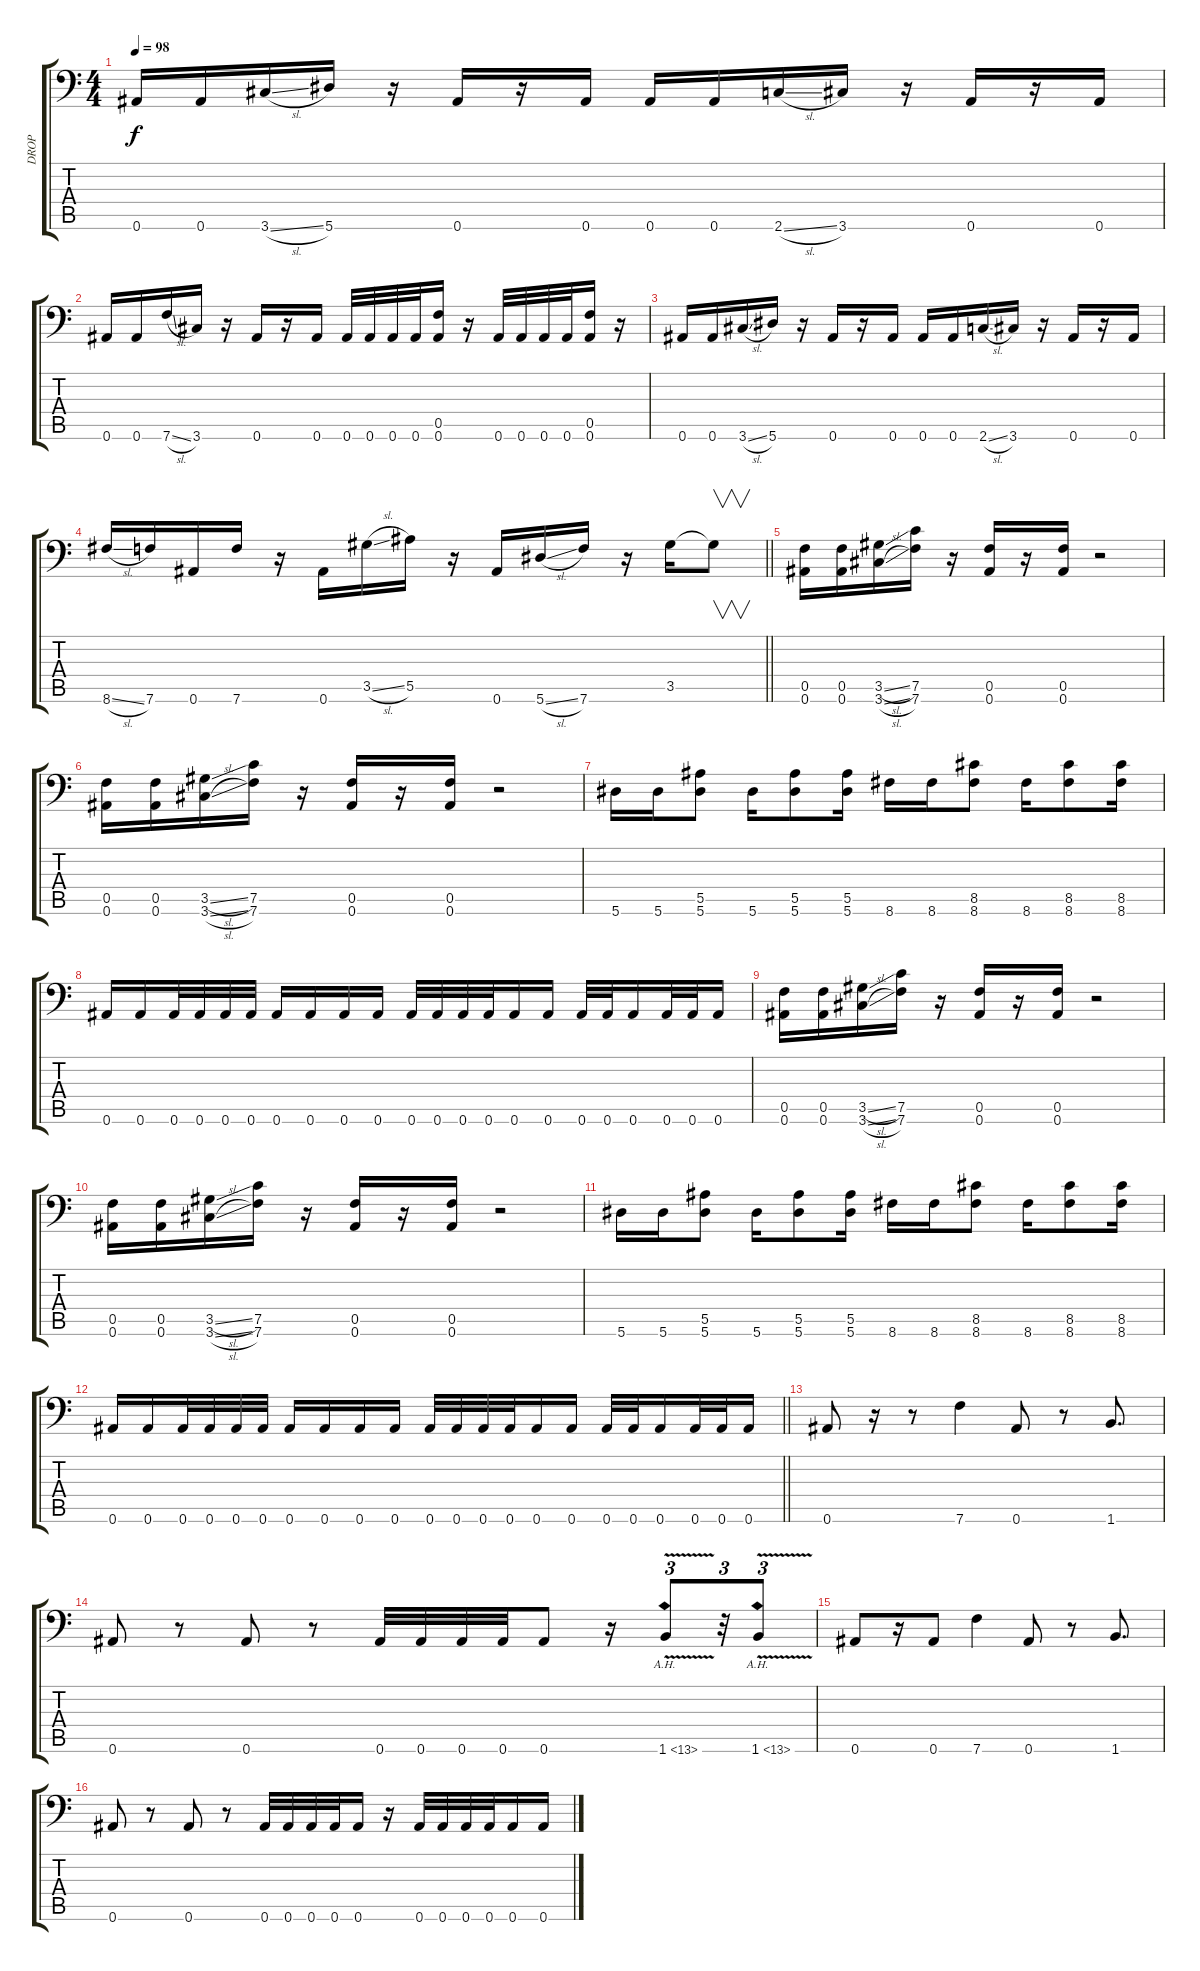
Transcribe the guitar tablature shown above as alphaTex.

\track ("DROP" "DROP") {instrument distortionguitar}
\staff {score tabs}
\tuning (C4 G3 Eb3 Bb2 F2 Bb1) {hide}
\ts (4 4)
\tempo 98
\clef f4
\ks c
0.6.16{dy f} 0.6.16 3.6{sl}.16 5.6.16 r.16 0.6.16 r.16 0.6.16 0.6.16 0.6.16 2.6{sl}.16 3.6.16 r.16 0.6.16 r.16 0.6.16 |
0.6.16 0.6.16 7.6{sl}.16 3.6.16 r.16 0.6.16 r.16 0.6.16 0.6.32 0.6.32 0.6.32 0.6.32 (0.5 0.6).16 r.16 0.6.32 0.6.32 0.6.32 0.6.32 (0.5 0.6).16 r.16 |
0.6.16 0.6.16 3.6{sl}.16 5.6.16 r.16 0.6.16 r.16 0.6.16 0.6.16 0.6.16 2.6{sl}.16 3.6.16 r.16 0.6.16 r.16 0.6.16 |
\barLineRight lightlight
8.6{sl}.16 7.6.16 0.6.16 7.6.16 r.16 0.6.16 3.5{sl}.16 5.5.16 r.16 0.6.16 5.6{sl}.16 7.6.16 r.16 3.5.16 3.5{t}.8{v} |
(0.5 0.6).16 (0.5 0.6).16 (3.5{sl} 3.6{sl}).16 (7.5 7.6).16 r.16 (0.5 0.6).16 r.16 (0.5 0.6).16 r.2 |
(0.5 0.6).16 (0.5 0.6).16 (3.5{sl} 3.6{sl}).16 (7.5 7.6).16 r.16 (0.5 0.6).16 r.16 (0.5 0.6).16 r.2 |
5.6.16 5.6.16 (5.5 5.6).8 5.6.16 (5.5 5.6).8 (5.5 5.6).16 8.6.16 8.6.16 (8.5 8.6).8 8.6.16 (8.5 8.6).8 (8.5 8.6).16 |
0.6.16 0.6.16 0.6.32 0.6.32 0.6.32 0.6.32 0.6.16 0.6.16 0.6.16 0.6.16 0.6.32 0.6.32 0.6.32 0.6.32 0.6.16 0.6.16 0.6.32 0.6.32 0.6.16 0.6.32 0.6.32 0.6.16 |
(0.5 0.6).16 (0.5 0.6).16 (3.5{sl} 3.6{sl}).16 (7.5 7.6).16 r.16 (0.5 0.6).16 r.16 (0.5 0.6).16 r.2 |
(0.5 0.6).16 (0.5 0.6).16 (3.5{sl} 3.6{sl}).16 (7.5 7.6).16 r.16 (0.5 0.6).16 r.16 (0.5 0.6).16 r.2 |
5.6.16 5.6.16 (5.5 5.6).8 5.6.16 (5.5 5.6).8 (5.5 5.6).16 8.6.16 8.6.16 (8.5 8.6).8 8.6.16 (8.5 8.6).8 (8.5 8.6).16 |
\barLineRight lightlight
0.6.16 0.6.16 0.6.32 0.6.32 0.6.32 0.6.32 0.6.16 0.6.16 0.6.16 0.6.16 0.6.32 0.6.32 0.6.32 0.6.32 0.6.16 0.6.16 0.6.32 0.6.32 0.6.16 0.6.32 0.6.32 0.6.16 |
0.6.8 r.16 r.8 7.6.4 0.6.8 r.8 1.6.8{d} |
0.6.8 r.8 0.6.8 r.8 0.6.32 0.6.32 0.6.32 0.6.32 0.6.8 r.16 1.6{ah 12 v}.8{tu (3 2)} r.32{tu (3 2)} 1.6{ah 12 v}.8{tu (3 2)} |
0.6.8 r.16 0.6.8 7.6.4 0.6.8 r.8 1.6.8{d} |
0.6.8 r.8 0.6.8 r.8 0.6.32 0.6.32 0.6.32 0.6.32 0.6.16 r.16 0.6.32 0.6.32 0.6.32 0.6.32 0.6.16 0.6.16
